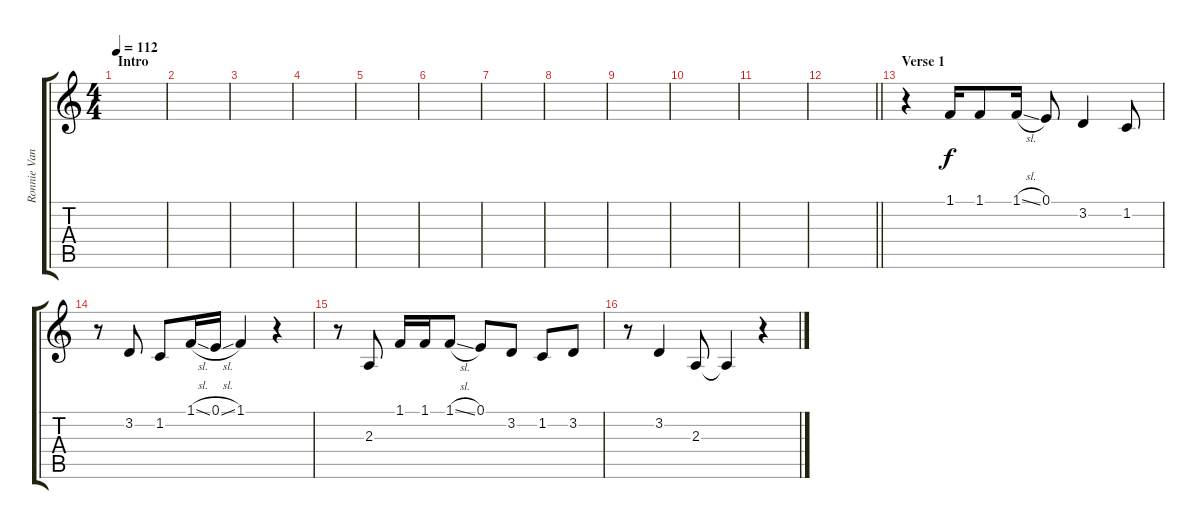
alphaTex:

\track ("Ronnie Van Zant" "Ronnie Van") {instrument lead1square}
\staff {score tabs}
\tuning (E4 B3 G3 D3 A2 E2) {hide}
\ts (4 4)
\section ("" "Intro")
\tempo 112
\clef g2
\ks c
|
|
|
|
|
|
|
|
|
|
|
\barLineRight lightlight
|
\section ("" "Verse 1")
r.4 1.1.16 1.1.8 1.1{sl}.16 0.1.8 3.2.4 1.2.8 |
r.8 3.2.8 1.2.8 1.1{sl}.16 0.1{sl}.16 1.1.4 r.4 |
r.8 2.3.8 1.1.16 1.1.16 1.1{sl}.8 0.1.8 3.2.8 1.2.8 3.2.8 |
r.8 3.2.4 2.3.8 2.3{t}.4 r.4
